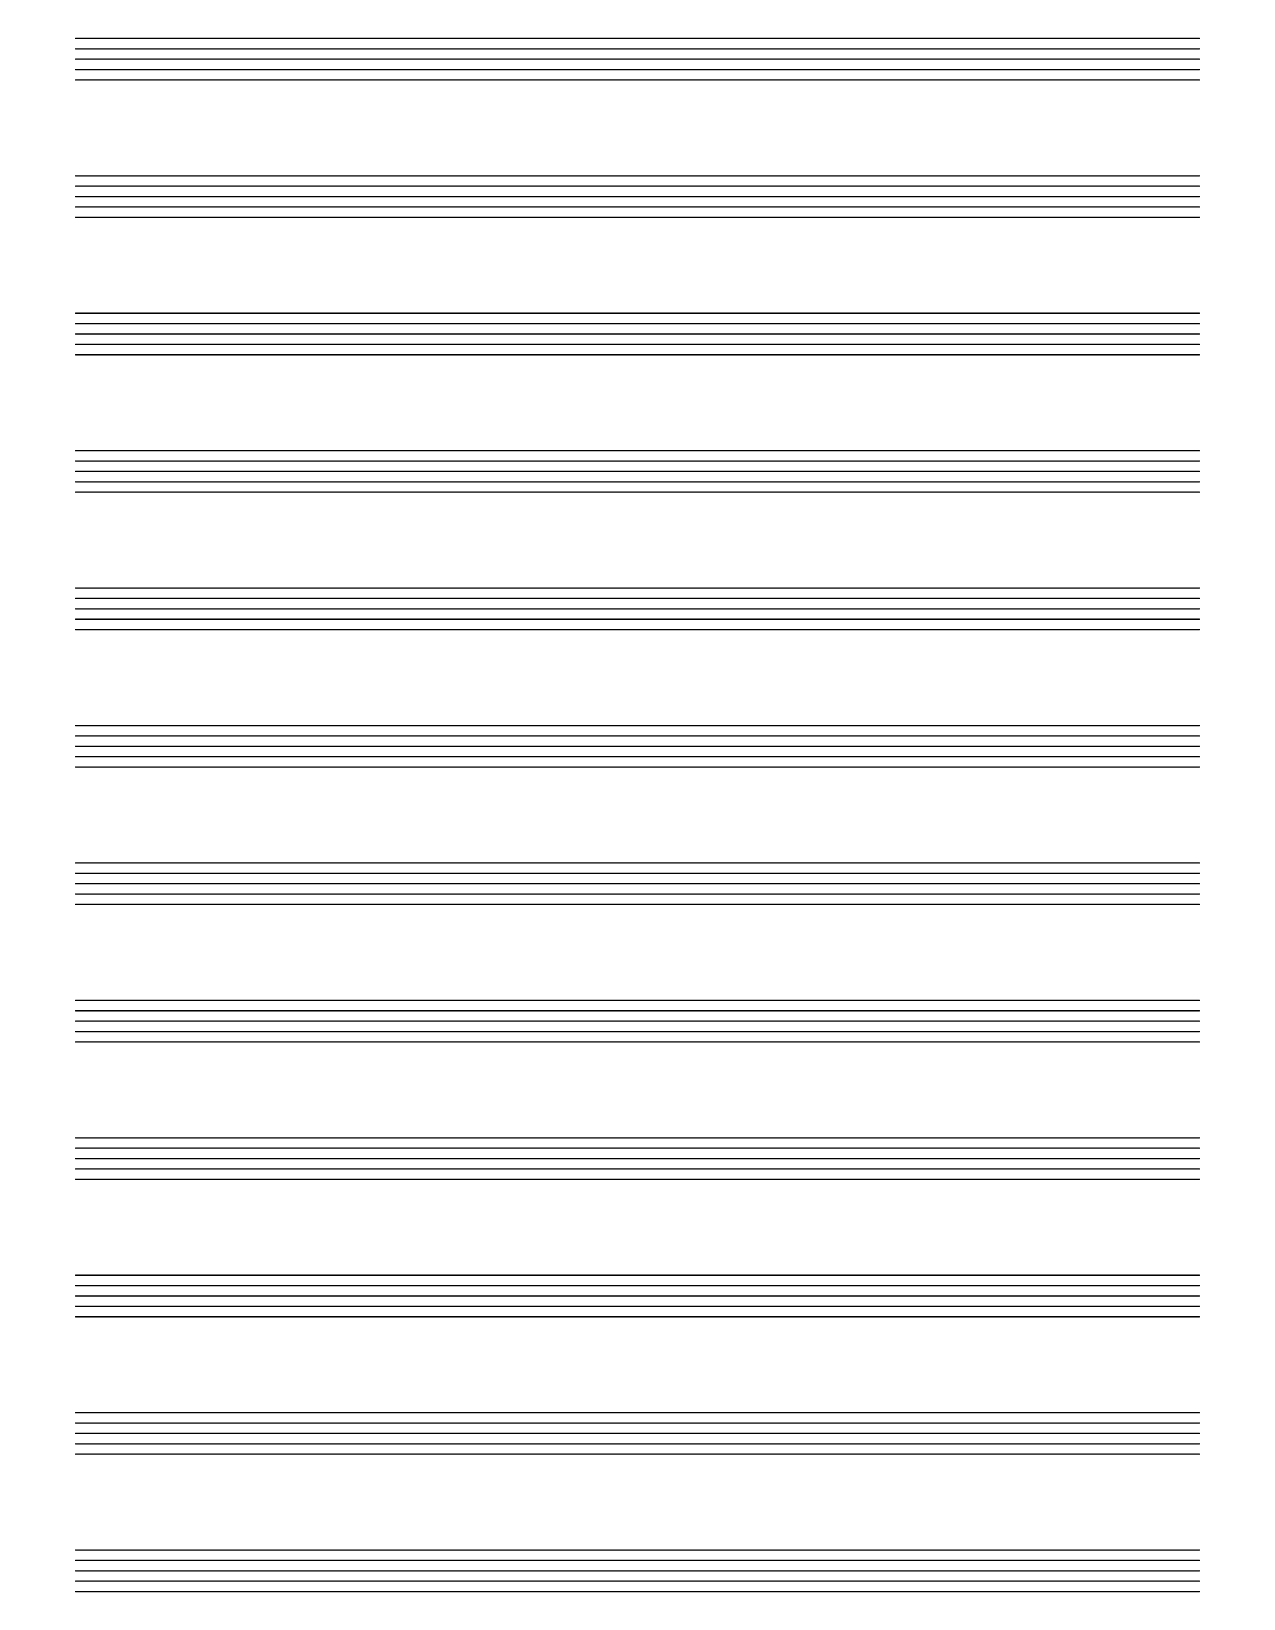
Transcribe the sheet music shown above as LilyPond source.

%% Do not edit this file; it is auto-generated from LSR http://lsr.dsi.unimi.it
%% This file is in the public domain.
\version "2.11.52"

\header {
  lsrtags = "staff-notation, editorial-annotations, contexts-and-engravers, paper-and-layout"

  texidoces = "
Para crear pentagramas en blanco, genere compases vacíos y después
elimine el grabador de números de compás
@code{Bar_number_engraver} del contexto @code{Score}, y los
grabadores de la indicación de compás
@code{Time_signature_engraver}, de la clave @code{Clef_engraver} y
de los compases @code{Bar_engraver} del contexto de @code{Staff}.

"
  doctitlees = "Crear pentagramas en blanco"

  texidoc = "
To create blank staves, generate empty measures then remove the
@code{Bar_number_engraver} from the @code{Score} context, and the
@code{Time_signature_engraver}, @code{Clef_engraver} and
@code{Bar_engraver} from the @code{Staff} context. 

"
  doctitle = "Creating blank staves"
} % begin verbatim
#(set-global-staff-size 20)

\score {
  { 
    \repeat unfold 12 { s1 \break } 
  }
  \layout {
    indent = 0\in
    \context {
      \Staff
      \remove "Time_signature_engraver"
      \remove "Clef_engraver"
      \remove "Bar_engraver"
    }
    \context {
      \Score
      \remove "Bar_number_engraver"
    }
  }
}

\paper {
  #(set-paper-size "letter")
  ragged-last-bottom = ##f
  line-width = 7.5\in
  left-margin = 0.5\in
  bottom-margin = 0.25\in
  top-margin = 0.25\in
}
